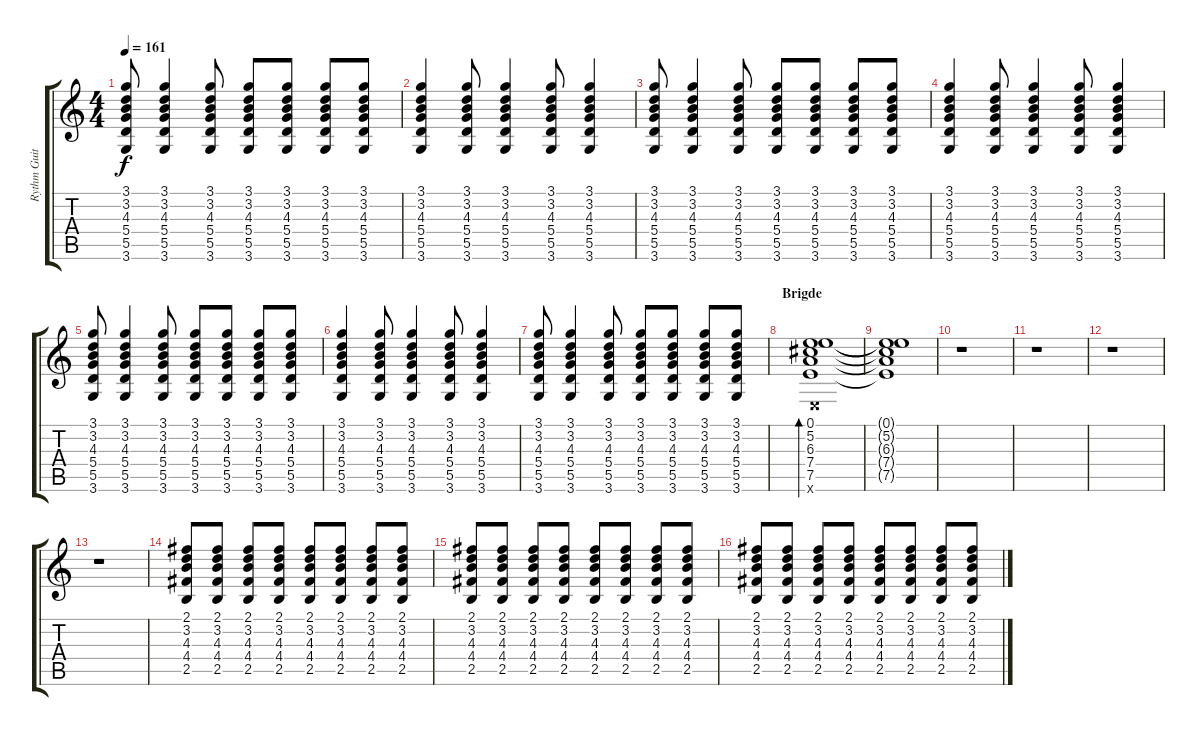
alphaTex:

\track ("Rythm Guitar" "Rythm Guit") {instrument electricguitarclean}
\staff {score tabs}
\tuning (E4 B3 G3 D3 A2 E2) {hide}
\ts (4 4)
\tempo 161
\clef g2
\ks c
(3.1 3.2 4.3 5.4 5.5 3.6).8{dy f} (3.1 3.2 4.3 5.4 5.5 3.6).4 (3.1 3.2 4.3 5.4 5.5 3.6).8 (3.1 3.2 4.3 5.4 5.5 3.6).8 (3.1 3.2 4.3 5.4 5.5 3.6).8 (3.1 3.2 4.3 5.4 5.5 3.6).8 (3.1 3.2 4.3 5.4 5.5 3.6).8 |
(3.1 3.2 4.3 5.4 5.5 3.6).4 (3.1 3.2 4.3 5.4 5.5 3.6).8 (3.1 3.2 4.3 5.4 5.5 3.6).4 (3.1 3.2 4.3 5.4 5.5 3.6).8 (3.1 3.2 4.3 5.4 5.5 3.6).4 |
(3.1 3.2 4.3 5.4 5.5 3.6).8 (3.1 3.2 4.3 5.4 5.5 3.6).4 (3.1 3.2 4.3 5.4 5.5 3.6).8 (3.1 3.2 4.3 5.4 5.5 3.6).8 (3.1 3.2 4.3 5.4 5.5 3.6).8 (3.1 3.2 4.3 5.4 5.5 3.6).8 (3.1 3.2 4.3 5.4 5.5 3.6).8 |
(3.1 3.2 4.3 5.4 5.5 3.6).4 (3.1 3.2 4.3 5.4 5.5 3.6).8 (3.1 3.2 4.3 5.4 5.5 3.6).4 (3.1 3.2 4.3 5.4 5.5 3.6).8 (3.1 3.2 4.3 5.4 5.5 3.6).4 |
(3.1 3.2 4.3 5.4 5.5 3.6).8 (3.1 3.2 4.3 5.4 5.5 3.6).4 (3.1 3.2 4.3 5.4 5.5 3.6).8 (3.1 3.2 4.3 5.4 5.5 3.6).8 (3.1 3.2 4.3 5.4 5.5 3.6).8 (3.1 3.2 4.3 5.4 5.5 3.6).8 (3.1 3.2 4.3 5.4 5.5 3.6).8 |
(3.1 3.2 4.3 5.4 5.5 3.6).4 (3.1 3.2 4.3 5.4 5.5 3.6).8 (3.1 3.2 4.3 5.4 5.5 3.6).4 (3.1 3.2 4.3 5.4 5.5 3.6).8 (3.1 3.2 4.3 5.4 5.5 3.6).4 |
(3.1 3.2 4.3 5.4 5.5 3.6).8 (3.1 3.2 4.3 5.4 5.5 3.6).4 (3.1 3.2 4.3 5.4 5.5 3.6).8 (3.1 3.2 4.3 5.4 5.5 3.6).8 (3.1 3.2 4.3 5.4 5.5 3.6).8 (3.1 3.2 4.3 5.4 5.5 3.6).8 (3.1 3.2 4.3 5.4 5.5 3.6).8 |
\section ("" "Brigde")
(0.1 5.2 6.3 7.4 7.5 0.6{x}).1{bd 480} |
(0.1{t} 5.2{t} 6.3{t} 7.4{t} 7.5{t}).1 |
r.1 |
r.1 |
r.1 |
r.1 |
(2.1 3.2 4.3 4.4 2.5).8 (2.1 3.2 4.3 4.4 2.5).8 (2.1 3.2 4.3 4.4 2.5).8 (2.1 3.2 4.3 4.4 2.5).8 (2.1 3.2 4.3 4.4 2.5).8 (2.1 3.2 4.3 4.4 2.5).8 (2.1 3.2 4.3 4.4 2.5).8 (2.1 3.2 4.3 4.4 2.5).8 |
(2.1 3.2 4.3 4.4 2.5).8 (2.1 3.2 4.3 4.4 2.5).8 (2.1 3.2 4.3 4.4 2.5).8 (2.1 3.2 4.3 4.4 2.5).8 (2.1 3.2 4.3 4.4 2.5).8 (2.1 3.2 4.3 4.4 2.5).8 (2.1 3.2 4.3 4.4 2.5).8 (2.1 3.2 4.3 4.4 2.5).8 |
(2.1 3.2 4.3 4.4 2.5).8 (2.1 3.2 4.3 4.4 2.5).8 (2.1 3.2 4.3 4.4 2.5).8 (2.1 3.2 4.3 4.4 2.5).8 (2.1 3.2 4.3 4.4 2.5).8 (2.1 3.2 4.3 4.4 2.5).8 (2.1 3.2 4.3 4.4 2.5).8 (2.1 3.2 4.3 4.4 2.5).8
